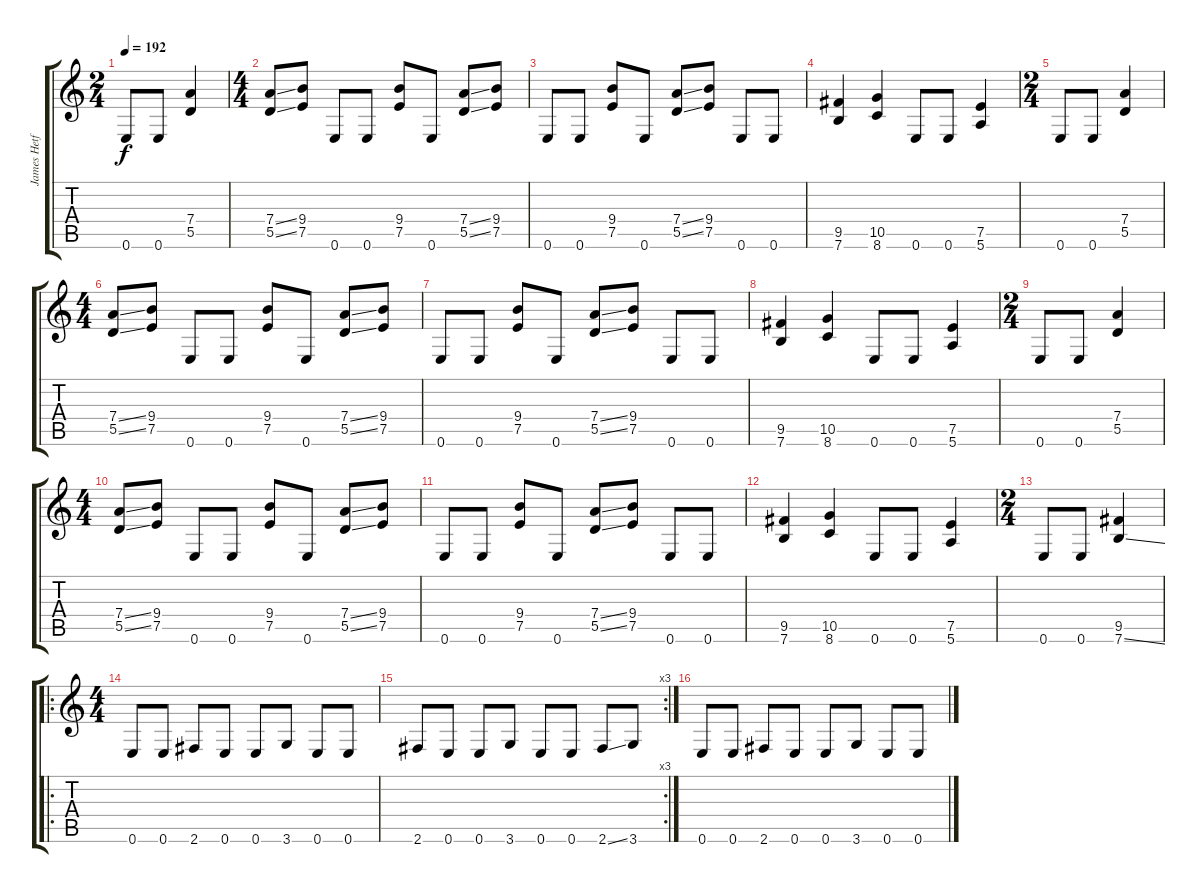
\track ("James Hetfield" "James Hetf") {instrument distortionguitar}
\staff {score tabs}
\tuning (E4 B3 G3 D3 A2 E2) {hide}
\ts (2 4)
\tempo 192
\clef g2
\ks c
0.6.8{dy f} 0.6.8 (7.4 5.5).4 |
\ts (4 4)
(7.4{ss} 5.5{ss}).8 (9.4 7.5).8 0.6.8 0.6.8 (9.4 7.5).8 0.6.8 (7.4{ss} 5.5{ss}).8 (9.4 7.5).8 |
0.6.8 0.6.8 (9.4 7.5).8 0.6.8 (7.4{ss} 5.5{ss}).8 (9.4 7.5).8 0.6.8 0.6.8 |
(9.5 7.6).4 (10.5 8.6).4 0.6.8 0.6.8 (7.5 5.6).4 |
\ts (2 4)
0.6.8 0.6.8 (7.4 5.5).4 |
\ts (4 4)
(7.4{ss} 5.5{ss}).8 (9.4 7.5).8 0.6.8 0.6.8 (9.4 7.5).8 0.6.8 (7.4{ss} 5.5{ss}).8 (9.4 7.5).8 |
0.6.8 0.6.8 (9.4 7.5).8 0.6.8 (7.4{ss} 5.5{ss}).8 (9.4 7.5).8 0.6.8 0.6.8 |
(9.5 7.6).4 (10.5 8.6).4 0.6.8 0.6.8 (7.5 5.6).4 |
\ts (2 4)
0.6.8 0.6.8 (7.4 5.5).4 |
\ts (4 4)
(7.4{ss} 5.5{ss}).8 (9.4 7.5).8 0.6.8 0.6.8 (9.4 7.5).8 0.6.8 (7.4{ss} 5.5{ss}).8 (9.4 7.5).8 |
0.6.8 0.6.8 (9.4 7.5).8 0.6.8 (7.4{ss} 5.5{ss}).8 (9.4 7.5).8 0.6.8 0.6.8 |
(9.5 7.6).4 (10.5 8.6).4 0.6.8 0.6.8 (7.5 5.6).4 |
\ts (2 4)
0.6.8 0.6.8 (9.5 7.6{ss}).4 |
\ro
\ts (4 4)
0.6.8 0.6.8 2.6.8 0.6.8 0.6.8 3.6.8 0.6.8 0.6.8 |
\rc 3
2.6.8 0.6.8 0.6.8 3.6.8 0.6.8 0.6.8 2.6{ss}.8 3.6.8 |
0.6.8 0.6.8 2.6.8 0.6.8 0.6.8 3.6.8 0.6.8 0.6.8
